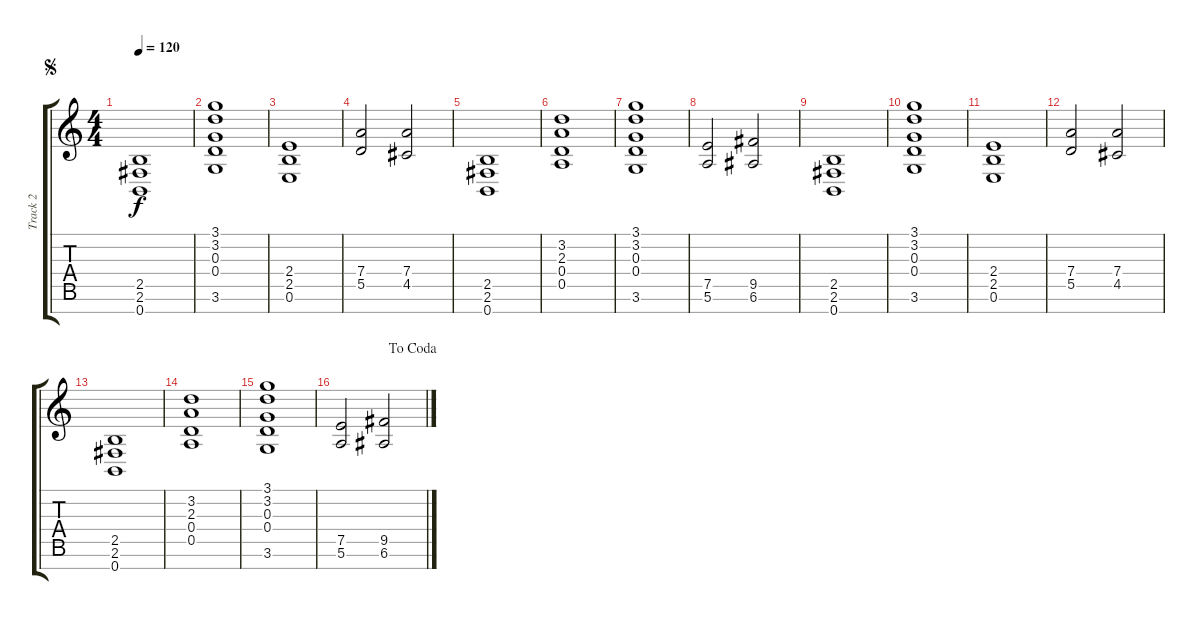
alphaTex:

\track ("Track 2" "Track 2") {instrument distortionguitar}
\staff {score tabs}
\tuning (E4 B3 G3 D3 A2 E2 B1) {hide}
\ts (4 4)
\jump segno
\tempo 120
\clef g2
\ks c
(2.5 2.6 0.7).1{dy f} |
(3.1 3.2 0.3 0.4 3.6).1 |
(2.4 2.5 0.6).1 |
(7.4 5.5).2 (7.4 4.5).2 |
(2.5 2.6 0.7).1 |
(3.2 2.3 0.4 0.5).1 |
(3.1 3.2 0.3 0.4 3.6).1 |
(7.5 5.6).2 (9.5 6.6).2 |
(2.5 2.6 0.7).1 |
(3.1 3.2 0.3 0.4 3.6).1 |
(2.4 2.5 0.6).1 |
(7.4 5.5).2 (7.4 4.5).2 |
(2.5 2.6 0.7).1 |
(3.2 2.3 0.4 0.5).1 |
(3.1 3.2 0.3 0.4 3.6).1 |
\jump dacoda
(7.5 5.6).2 (9.5 6.6).2
